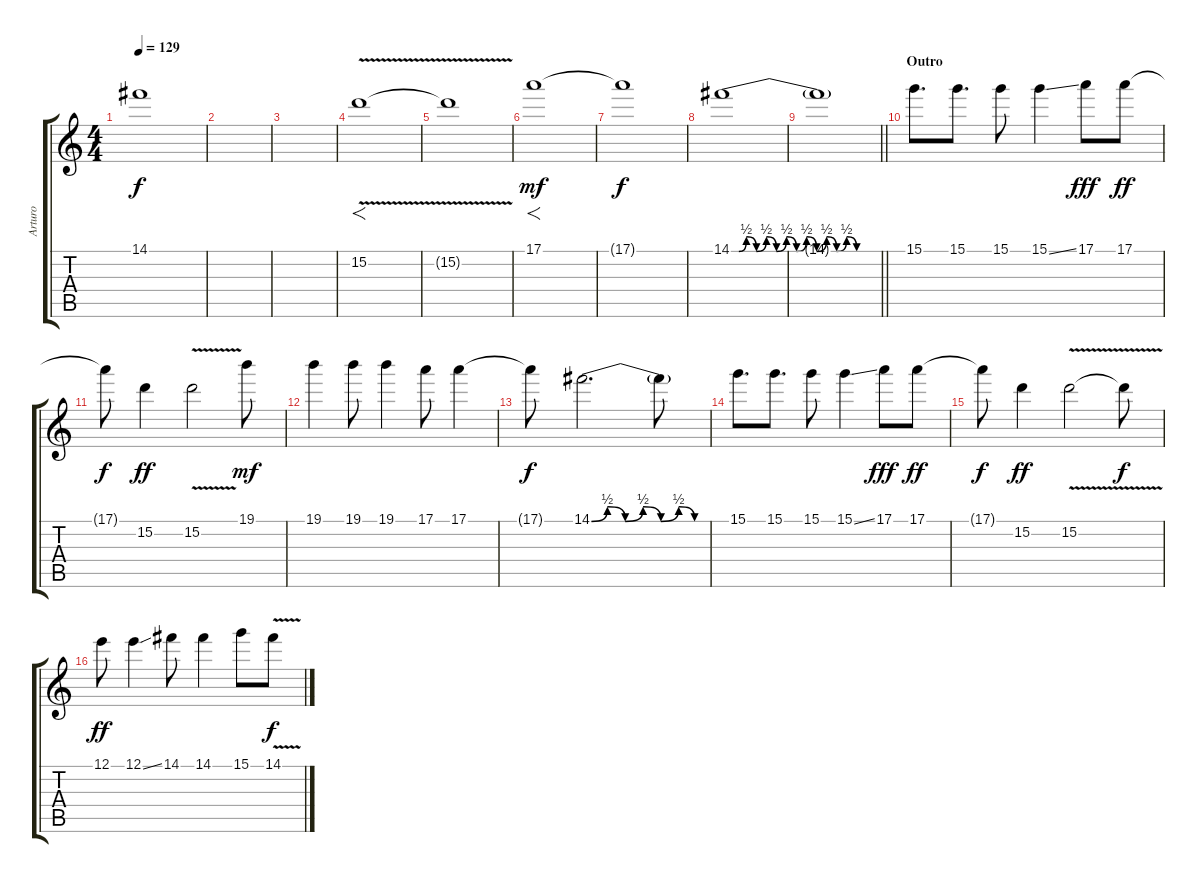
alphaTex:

\track ("Arturo" "Arturo") {instrument distortionguitar}
\staff {score tabs}
\tuning (E4 B3 G3 D3 A2 E2) {hide}
\ts (4 4)
\tempo 129
\clef g2
\ks c
14.1{t}.1{dy f} |
|
|
15.2{v}.1{f} |
15.2{t}.1 |
17.1.1{f dy mf} |
17.1{t}.1{dy f} |
14.1{be (custom 0 0 3 0 6 2 10 0 14 2 18 0 22 2 26 0 30 2 34 0 38 2 42 0 46 2 50 0 60 0)}.1 |
\barLineRight lightlight
14.1{t}.1 |
\section ("" "Outro")
15.1.8{d} 15.1.8{d} 15.1.8 15.1{ss}.4 17.1.8{dy fff} 17.1.8{dy ff} |
17.1{t}.8{dy f} 15.2.4{dy ff} 15.2{v}.2 19.1.8{dy mf} |
19.1.4 19.1.8 19.1.4 17.1.8 17.1.4 |
17.1{t}.8{dy f} 14.1{be (custom 0 0 8 2 17 0 26 2 35 0 44 2 52 0 60 0)}.2{d} 14.1{t}.8 |
15.1.8{d} 15.1.8{d} 15.1.8 15.1{ss}.4 17.1.8{dy fff} 17.1.8{dy ff} |
17.1{t}.8{dy f} 15.2.4{dy ff} 15.2{v}.2 15.2{t}.8{dy f} |
12.1.8{dy ff} 12.1{ss}.4 14.1.8 14.1.4 15.1.8 14.1{v}.8{dy f}
